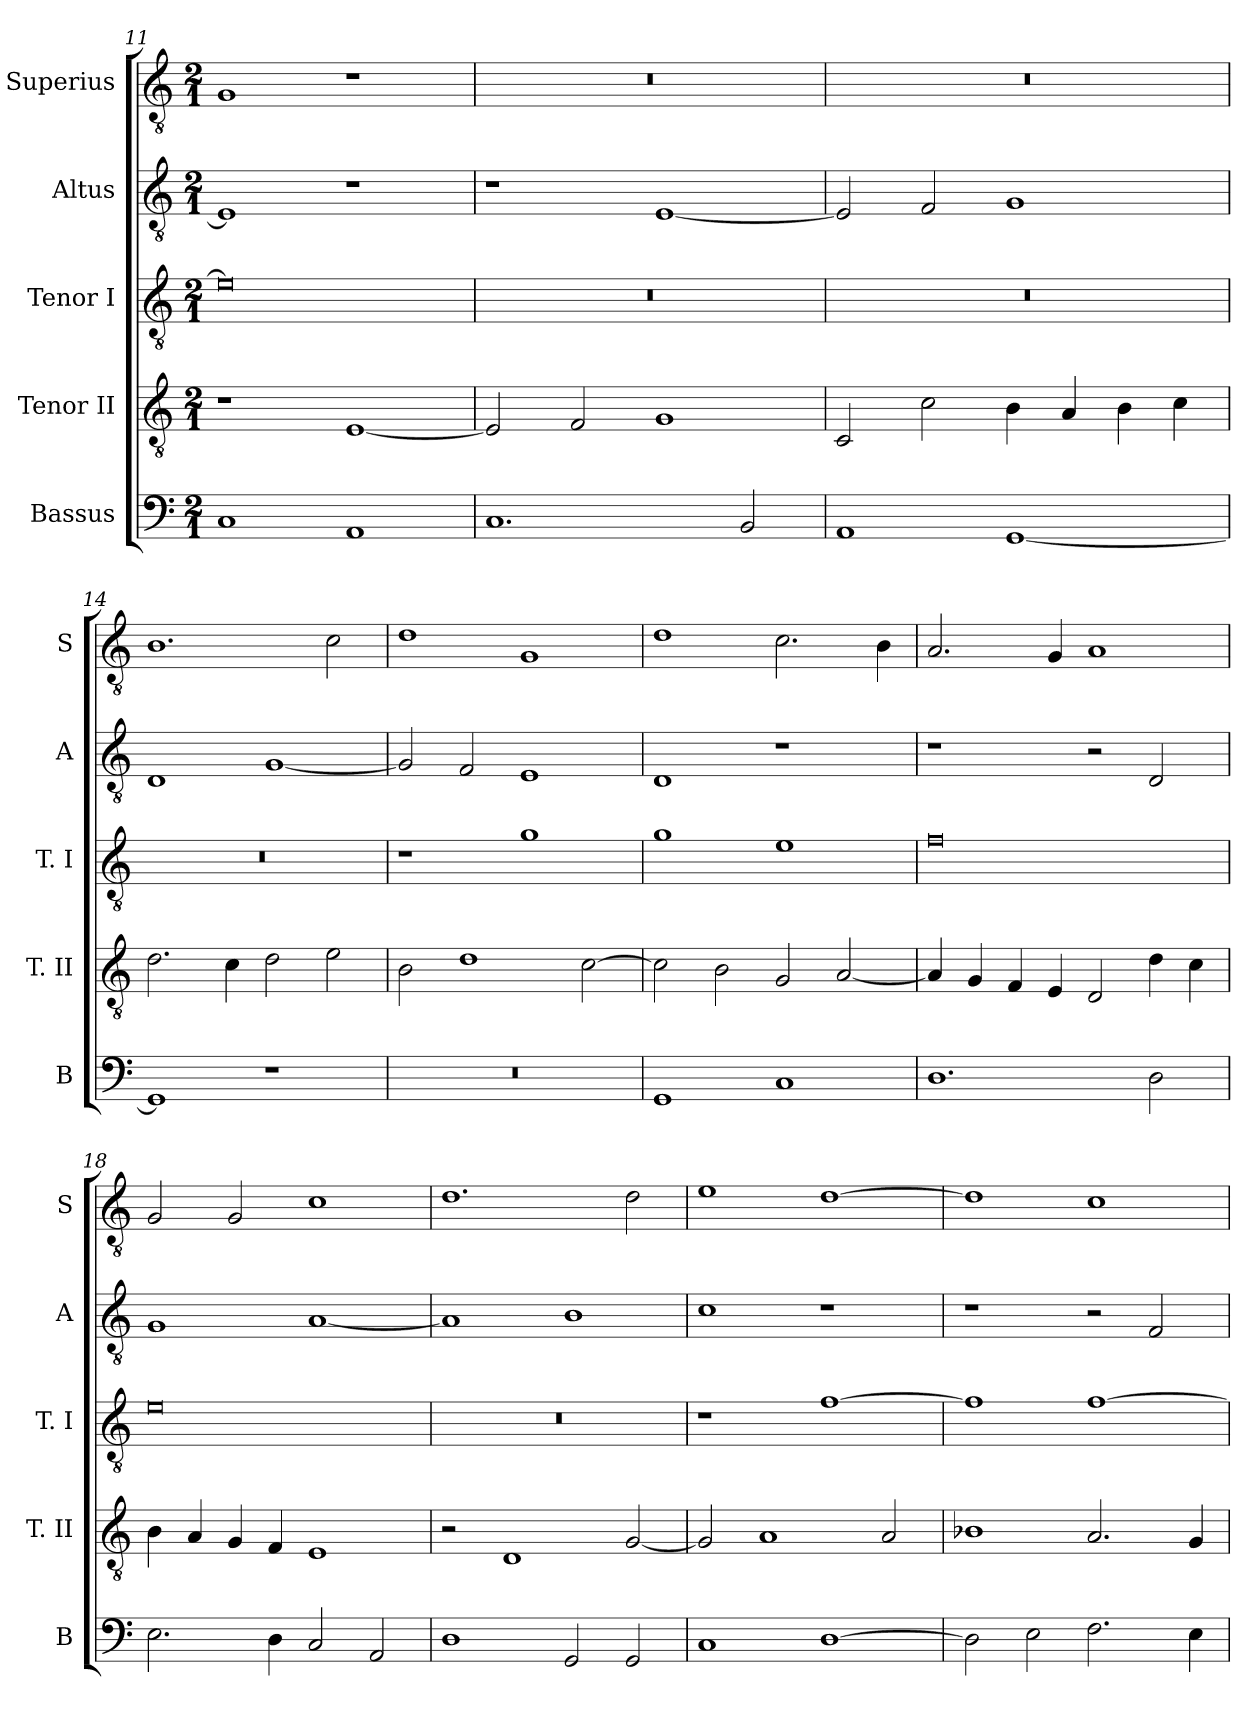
**kern	**kern	**kern	**kern	**kern
*part5	*part4	*part3	*part2	*part1
*staff5	*staff4	*staff3	*staff2	*staff1
*I"Bassus	*I"Tenor II	*I"Tenor I	*I"Altus	*I"Superius
*I'B	*I'T. II	*I'T. I	*I'A	*I'S
*clefF4	*clefGv2	*clefGv2	*clefGv2	*clefGv2
*k[]	*k[]	*k[]	*k[]	*k[]
*C:	*C:	*C:	*C:	*C:
*M2/1	*M2/1	*M2/1	*M2/1	*M2/1
=11	=11	=11	=11	=11
1C	1r	0e]	1E]	1G
1AA	[1E	.	1r	1r
=12	=12	=12	=12	=12
1.C	2E]	0r	1r	0r
.	2F	.	.	.
.	1G	.	[1E	.
2BB	.	.	.	.
=13	=13	=13	=13	=13
1AA	2C	0r	2E]	0r
.	2c	.	2F	.
[1GG	4B	.	1G	.
.	4A	.	.	.
.	4B	.	.	.
.	4c	.	.	.
=14	=14	=14	=14	=14
1GG]	2.d	0r	1D	1.B
.	4c	.	.	.
1r	2d	.	[1G	.
.	2e	.	.	2c
=15	=15	=15	=15	=15
0r	2B	1r	2G]	1d
.	1d	.	2F	.
.	.	1g	1E	1G
.	[2c	.	.	.
=16	=16	=16	=16	=16
1GG	2c]	1g	1D	1d
.	2B	.	.	.
1C	2G	1e	1r	2.c
.	[2A	.	.	.
.	.	.	.	4B
=17	=17	=17	=17	=17
1.D	4A]	0f	1r	2.A
.	4G	.	.	.
.	4F	.	.	.
.	4E	.	.	4G
.	2D	.	2r	1A
2D	4d	.	2D	.
.	4c	.	.	.
=18	=18	=18	=18	=18
2.E	4B	0e	1G	2G
.	4A	.	.	.
.	4G	.	.	2G
4D	4F	.	.	.
2C	1E	.	[1A	1c
2AA	.	.	.	.
=19	=19	=19	=19	=19
1D	2r	0r	1A]	1.d
.	1D	.	.	.
2GG	.	.	1B	.
2GG	[2G	.	.	2d
=20	=20	=20	=20	=20
1C	2G]	1r	1c	1e
.	1A	.	.	.
[1D	.	[1f	1r	[1d
.	2A	.	.	.
=21	=21	=21	=21	=21
2D]	1B-X	1f]	1r	1d]
2E	.	.	.	.
2.F	2.A	[1f	2r	1c
.	.	.	2F	.
4E	4G	.	.	.
=	=	=	=	=
*-	*-	*-	*-	*-
